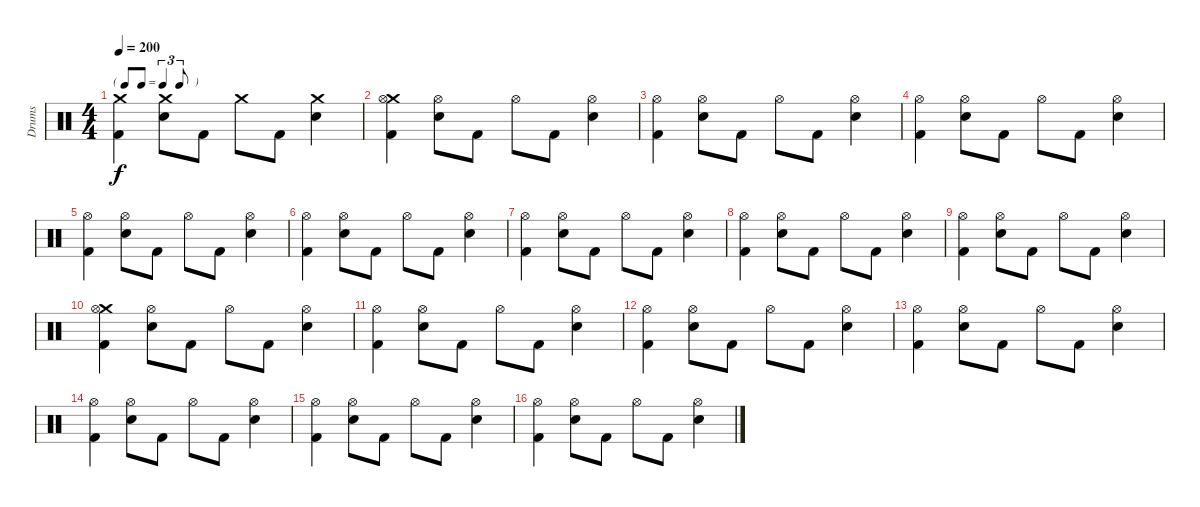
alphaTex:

\track ("Drums" "Drums") {instrument percussion bank 177}
\staff {score}
\articulation defaults
\ts (4 4)
\tf triplet8th
\tempo 200
\clef neutral
\ks c
("Crash medium (hit)" "Kick (hit) 2").4{dy f} ("Crash medium (hit)" "Electric Snare (hit)").8 "Kick (hit) 2".8 "Crash medium (hit)".8 "Kick (hit) 2".8 ("Crash medium (hit)" "Electric Snare (hit)").4 |
("Crash medium (hit)" "Hi-Hat (open)" "Kick (hit) 2").4 ("Hi-Hat (open)" "Electric Snare (hit)").8 "Kick (hit) 2".8 "Hi-Hat (open)".8 "Kick (hit) 2".8 ("Hi-Hat (open)" "Electric Snare (hit)").4 |
("Hi-Hat (open)" "Kick (hit) 2").4 ("Hi-Hat (open)" "Electric Snare (hit)").8 "Kick (hit) 2".8 "Hi-Hat (open)".8 "Kick (hit) 2".8 ("Hi-Hat (open)" "Electric Snare (hit)").4 |
("Hi-Hat (open)" "Kick (hit) 2").4 ("Hi-Hat (open)" "Electric Snare (hit)").8 "Kick (hit) 2".8 "Hi-Hat (open)".8 "Kick (hit) 2".8 ("Hi-Hat (open)" "Electric Snare (hit)").4 |
("Hi-Hat (open)" "Kick (hit) 2").4 ("Hi-Hat (open)" "Electric Snare (hit)").8 "Kick (hit) 2".8 "Hi-Hat (open)".8 "Kick (hit) 2".8 ("Hi-Hat (open)" "Electric Snare (hit)").4 |
("Hi-Hat (open)" "Kick (hit) 2").4 ("Hi-Hat (open)" "Electric Snare (hit)").8 "Kick (hit) 2".8 "Hi-Hat (open)".8 "Kick (hit) 2".8 ("Hi-Hat (open)" "Electric Snare (hit)").4 |
("Hi-Hat (open)" "Kick (hit) 2").4 ("Hi-Hat (open)" "Electric Snare (hit)").8 "Kick (hit) 2".8 "Hi-Hat (open)".8 "Kick (hit) 2".8 ("Hi-Hat (open)" "Electric Snare (hit)").4 |
("Hi-Hat (open)" "Kick (hit) 2").4 ("Hi-Hat (open)" "Electric Snare (hit)").8 "Kick (hit) 2".8 "Hi-Hat (open)".8 "Kick (hit) 2".8 ("Hi-Hat (open)" "Electric Snare (hit)").4 |
("Hi-Hat (open)" "Kick (hit) 2").4 ("Hi-Hat (open)" "Electric Snare (hit)").8 "Kick (hit) 2".8 "Hi-Hat (open)".8 "Kick (hit) 2".8 ("Hi-Hat (open)" "Electric Snare (hit)").4 |
("Crash medium (hit)" "Hi-Hat (open)" "Kick (hit) 2").4 ("Hi-Hat (open)" "Electric Snare (hit)").8 "Kick (hit) 2".8 "Hi-Hat (open)".8 "Kick (hit) 2".8 ("Hi-Hat (open)" "Electric Snare (hit)").4 |
("Hi-Hat (open)" "Kick (hit) 2").4 ("Hi-Hat (open)" "Electric Snare (hit)").8 "Kick (hit) 2".8 "Hi-Hat (open)".8 "Kick (hit) 2".8 ("Hi-Hat (open)" "Electric Snare (hit)").4 |
("Hi-Hat (open)" "Kick (hit) 2").4 ("Hi-Hat (open)" "Electric Snare (hit)").8 "Kick (hit) 2".8 "Hi-Hat (open)".8 "Kick (hit) 2".8 ("Hi-Hat (open)" "Electric Snare (hit)").4 |
("Hi-Hat (open)" "Kick (hit) 2").4 ("Hi-Hat (open)" "Electric Snare (hit)").8 "Kick (hit) 2".8 "Hi-Hat (open)".8 "Kick (hit) 2".8 ("Hi-Hat (open)" "Electric Snare (hit)").4 |
("Hi-Hat (open)" "Kick (hit) 2").4 ("Hi-Hat (open)" "Electric Snare (hit)").8 "Kick (hit) 2".8 "Hi-Hat (open)".8 "Kick (hit) 2".8 ("Hi-Hat (open)" "Electric Snare (hit)").4 |
("Hi-Hat (open)" "Kick (hit) 2").4 ("Hi-Hat (open)" "Electric Snare (hit)").8 "Kick (hit) 2".8 "Hi-Hat (open)".8 "Kick (hit) 2".8 ("Hi-Hat (open)" "Electric Snare (hit)").4 |
("Hi-Hat (open)" "Kick (hit) 2").4 ("Hi-Hat (open)" "Electric Snare (hit)").8 "Kick (hit) 2".8 "Hi-Hat (open)".8 "Kick (hit) 2".8 ("Hi-Hat (open)" "Electric Snare (hit)").4
